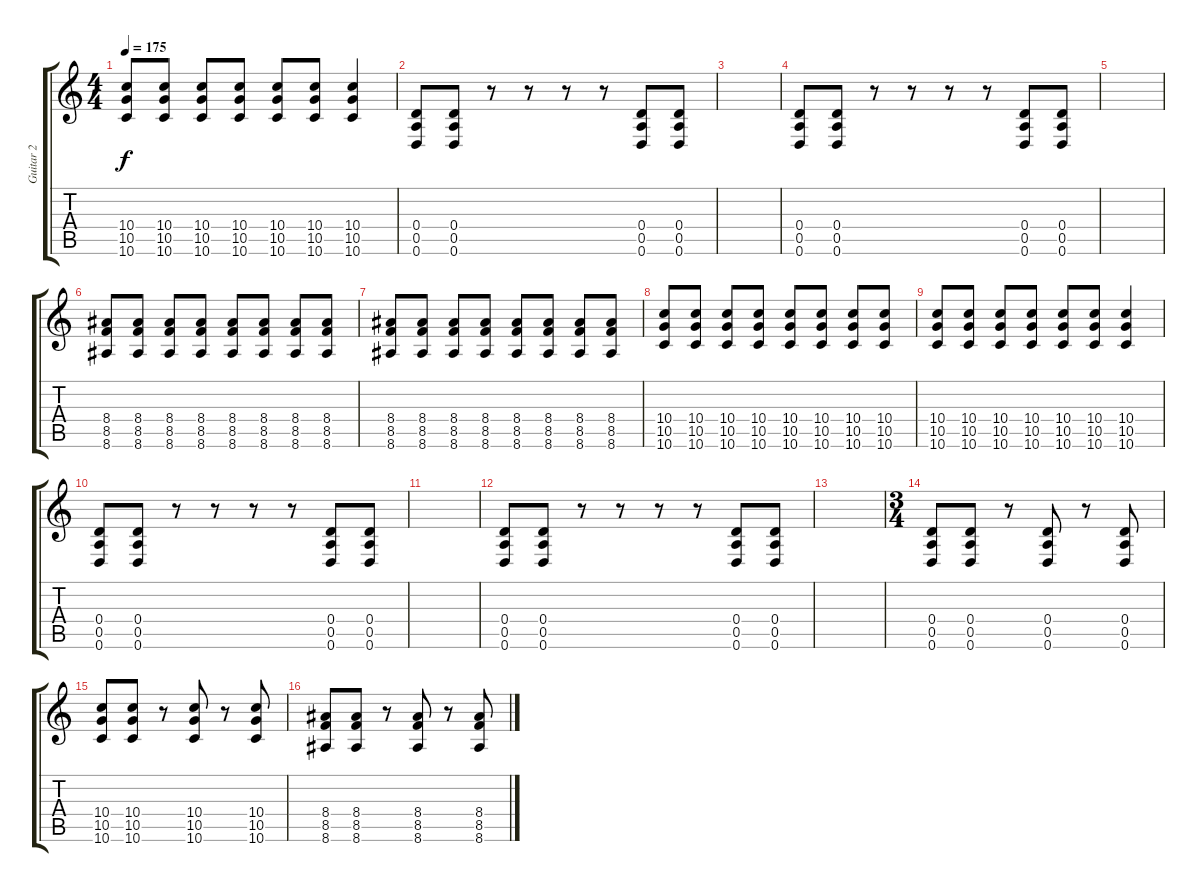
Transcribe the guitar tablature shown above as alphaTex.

\track ("Guitar 2" "Guitar 2") {instrument distortionguitar}
\staff {score tabs}
\tuning (E4 B3 G3 D3 A2 D2) {hide}
\ts (4 4)
\tempo 175
\clef g2
\ks c
(10.4 10.5 10.6).8{dy f} (10.4 10.5 10.6).8 (10.4 10.5 10.6).8 (10.4 10.5 10.6).8 (10.4 10.5 10.6).8 (10.4 10.5 10.6).8 (10.4 10.5 10.6).4 |
(0.4 0.5 0.6).8 (0.4 0.5 0.6).8 r.8 r.8 r.8 r.8 (0.4 0.5 0.6).8 (0.4 0.5 0.6).8 |
|
(0.4 0.5 0.6).8 (0.4 0.5 0.6).8 r.8 r.8 r.8 r.8 (0.4 0.5 0.6).8 (0.4 0.5 0.6).8 |
|
(8.4 8.5 8.6).8 (8.4 8.5 8.6).8 (8.4 8.5 8.6).8 (8.4 8.5 8.6).8 (8.4 8.5 8.6).8 (8.4 8.5 8.6).8 (8.4 8.5 8.6).8 (8.4 8.5 8.6).8 |
(8.4 8.5 8.6).8 (8.4 8.5 8.6).8 (8.4 8.5 8.6).8 (8.4 8.5 8.6).8 (8.4 8.5 8.6).8 (8.4 8.5 8.6).8 (8.4 8.5 8.6).8 (8.4 8.5 8.6).8 |
(10.4 10.5 10.6).8 (10.4 10.5 10.6).8 (10.4 10.5 10.6).8 (10.4 10.5 10.6).8 (10.4 10.5 10.6).8 (10.4 10.5 10.6).8 (10.4 10.5 10.6).8 (10.4 10.5 10.6).8 |
(10.4 10.5 10.6).8 (10.4 10.5 10.6).8 (10.4 10.5 10.6).8 (10.4 10.5 10.6).8 (10.4 10.5 10.6).8 (10.4 10.5 10.6).8 (10.4 10.5 10.6).4 |
(0.4 0.5 0.6).8 (0.4 0.5 0.6).8 r.8 r.8 r.8 r.8 (0.4 0.5 0.6).8 (0.4 0.5 0.6).8 |
|
(0.4 0.5 0.6).8 (0.4 0.5 0.6).8 r.8 r.8 r.8 r.8 (0.4 0.5 0.6).8 (0.4 0.5 0.6).8 |
|
\ts (3 4)
(0.4 0.5 0.6).8 (0.4 0.5 0.6).8 r.8 (0.4 0.5 0.6).8 r.8 (0.4 0.5 0.6).8 |
(10.4 10.5 10.6).8 (10.4 10.5 10.6).8 r.8 (10.4 10.5 10.6).8 r.8 (10.4 10.5 10.6).8 |
(8.4 8.5 8.6).8 (8.4 8.5 8.6).8 r.8 (8.4 8.5 8.6).8 r.8 (8.4 8.5 8.6).8
